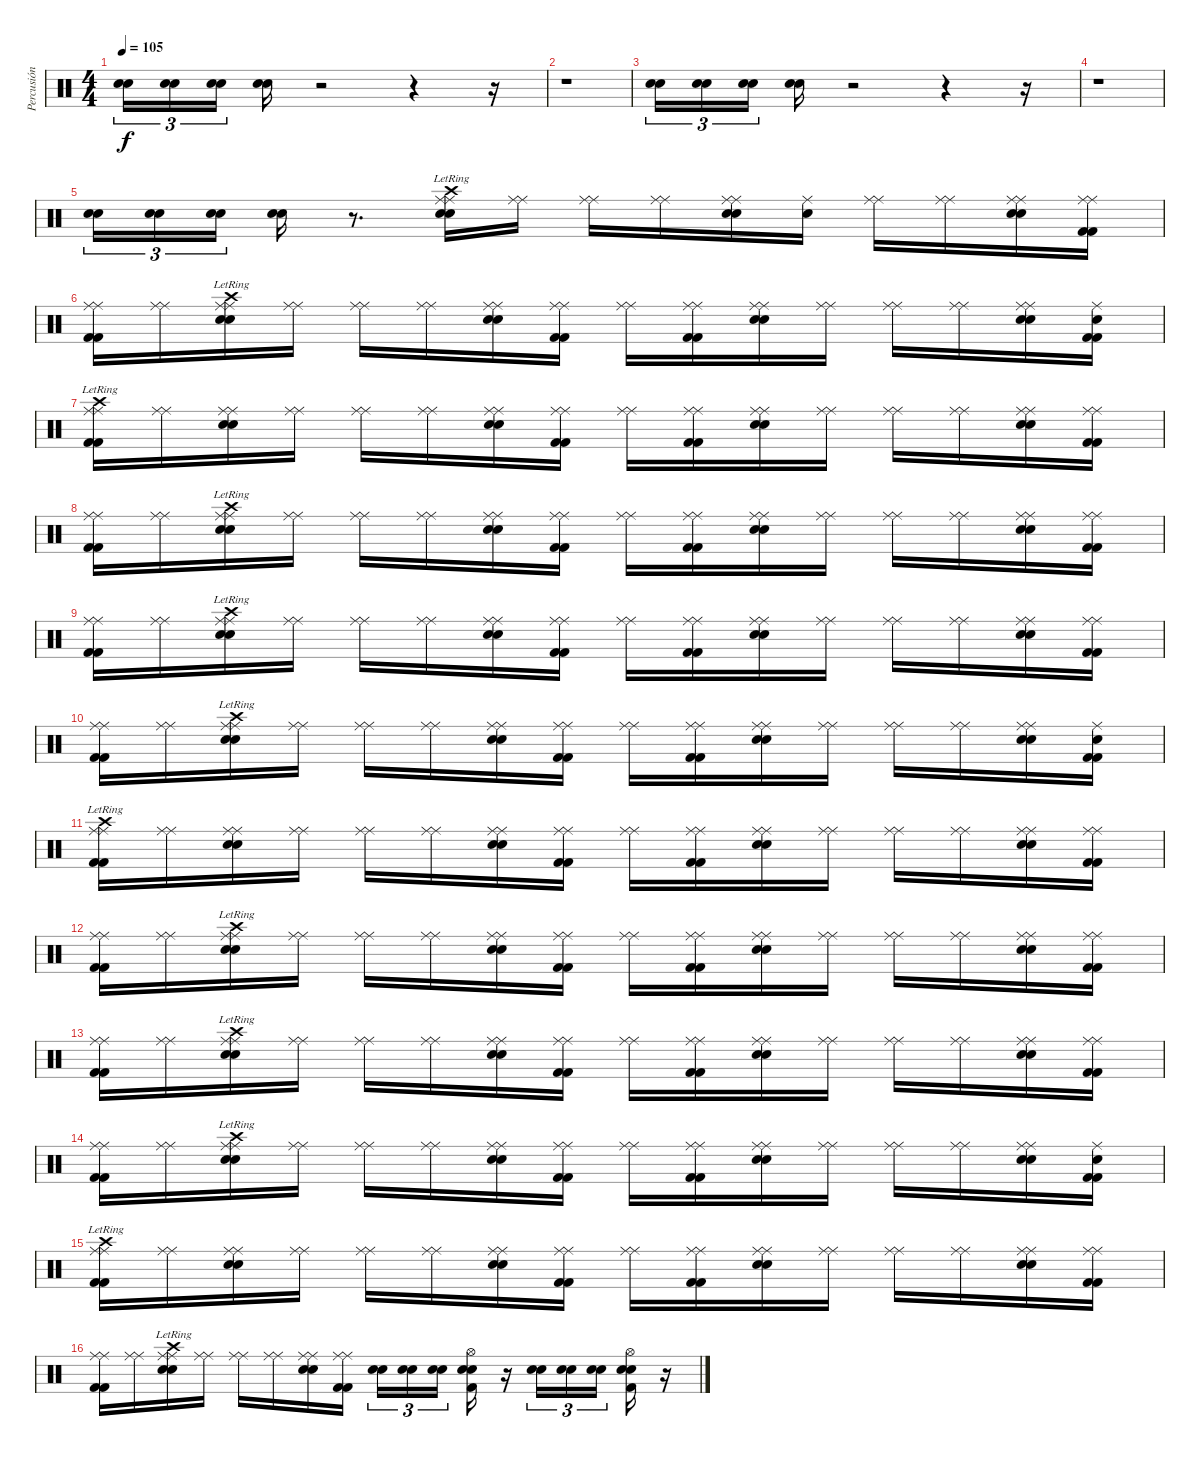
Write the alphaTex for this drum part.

\track ("Percusión" "Percusión") {instrument percussion}
\staff {score}
\articulation defaults
\ts (4 4)
\tempo 105
\clef neutral
\ks c
("Snare (hit) 2" "Snare (hit) 2").16{tu (3 2) dy f} ("Snare (hit) 2" "Snare (hit) 2").16{tu (3 2)} ("Snare (hit) 2" "Snare (hit) 2").16{tu (3 2)} ("Snare (hit) 2" "Snare (hit) 2").16 r.2 r.4 r.16 |
r.1 |
("Snare (hit) 2" "Snare (hit) 2").16{tu (3 2)} ("Snare (hit) 2" "Snare (hit) 2").16{tu (3 2)} ("Snare (hit) 2" "Snare (hit) 2").16{tu (3 2)} ("Snare (hit) 2" "Snare (hit) 2").16 r.2 r.4 r.16 |
r.1 |
("Snare (hit) 2" "Snare (hit) 2").16{tu (3 2)} ("Snare (hit) 2" "Snare (hit) 2").16{tu (3 2)} ("Snare (hit) 2" "Snare (hit) 2").16{tu (3 2)} ("Snare (hit) 2" "Snare (hit) 2").16 r.8{d} ("Snare (hit) 2" "Snare (hit) 2" "Ride (middle)" "Ride (middle)" "Crash high (hit)"{lr}).16 ("Ride (middle)" "Ride (middle)").16 ("Ride (middle)" "Ride (middle)").16 ("Ride (middle)" "Ride (middle)").16 ("Snare (hit) 2" "Snare (hit) 2" "Ride (middle)" "Ride (middle)").16 ("Ride (middle)" "Snare (hit)").16 ("Ride (middle)" "Ride (middle)").16 ("Ride (middle)" "Ride (middle)").16 ("Snare (hit) 2" "Snare (hit) 2" "Ride (middle)" "Ride (middle)").16 ("Kick (hit) 2" "Kick (hit) 2" "Ride (middle)" "Ride (middle)").16 |
("Kick (hit) 2" "Kick (hit) 2" "Ride (middle)" "Ride (middle)").16 ("Ride (middle)" "Ride (middle)").16 ("Snare (hit) 2" "Snare (hit) 2" "Ride (middle)" "Ride (middle)" "Crash high (hit)"{lr}).16 ("Ride (middle)" "Ride (middle)").16 ("Ride (middle)" "Ride (middle)").16 ("Ride (middle)" "Ride (middle)").16 ("Snare (hit) 2" "Snare (hit) 2" "Ride (middle)" "Ride (middle)").16 ("Kick (hit) 2" "Kick (hit) 2" "Ride (middle)" "Ride (middle)").16 ("Ride (middle)" "Ride (middle)").16 ("Kick (hit) 2" "Kick (hit) 2" "Ride (middle)" "Ride (middle)").16 ("Snare (hit) 2" "Snare (hit) 2" "Ride (middle)" "Ride (middle)").16 ("Ride (middle)" "Ride (middle)").16 ("Ride (middle)" "Ride (middle)").16 ("Ride (middle)" "Ride (middle)").16 ("Snare (hit) 2" "Snare (hit) 2" "Ride (middle)" "Ride (middle)").16 ("Kick (hit) 2" "Kick (hit) 2" "Ride (middle)" "Snare (hit)").16 |
("Kick (hit) 2" "Kick (hit) 2" "Ride (middle)" "Ride (middle)" "Crash high (hit)"{lr}).16 ("Ride (middle)" "Ride (middle)").16 ("Snare (hit) 2" "Snare (hit) 2" "Ride (middle)" "Ride (middle)").16 ("Ride (middle)" "Ride (middle)").16 ("Ride (middle)" "Ride (middle)").16 ("Ride (middle)" "Ride (middle)").16 ("Snare (hit) 2" "Snare (hit) 2" "Ride (middle)" "Ride (middle)").16 ("Kick (hit) 2" "Kick (hit) 2" "Ride (middle)" "Ride (middle)").16 ("Ride (middle)" "Ride (middle)").16 ("Kick (hit) 2" "Kick (hit) 2" "Ride (middle)" "Ride (middle)").16 ("Snare (hit) 2" "Snare (hit) 2" "Ride (middle)" "Ride (middle)").16 ("Ride (middle)" "Ride (middle)").16 ("Ride (middle)" "Ride (middle)").16 ("Ride (middle)" "Ride (middle)").16 ("Snare (hit) 2" "Snare (hit) 2" "Ride (middle)" "Ride (middle)").16 ("Kick (hit) 2" "Kick (hit) 2" "Ride (middle)" "Ride (middle)").16 |
("Kick (hit) 2" "Kick (hit) 2" "Ride (middle)" "Ride (middle)").16 ("Ride (middle)" "Ride (middle)").16 ("Snare (hit) 2" "Snare (hit) 2" "Ride (middle)" "Ride (middle)" "Crash high (hit)"{lr}).16 ("Ride (middle)" "Ride (middle)").16 ("Ride (middle)" "Ride (middle)").16 ("Ride (middle)" "Ride (middle)").16 ("Snare (hit) 2" "Snare (hit) 2" "Ride (middle)" "Ride (middle)").16 ("Kick (hit) 2" "Kick (hit) 2" "Ride (middle)" "Ride (middle)").16 ("Ride (middle)" "Ride (middle)").16 ("Kick (hit) 2" "Kick (hit) 2" "Ride (middle)" "Ride (middle)").16 ("Snare (hit) 2" "Snare (hit) 2" "Ride (middle)" "Ride (middle)").16 ("Ride (middle)" "Ride (middle)").16 ("Ride (middle)" "Ride (middle)").16 ("Ride (middle)" "Ride (middle)").16 ("Snare (hit) 2" "Snare (hit) 2" "Ride (middle)" "Ride (middle)").16 ("Kick (hit) 2" "Kick (hit) 2" "Ride (middle)" "Ride (middle)").16 |
("Kick (hit) 2" "Kick (hit) 2" "Ride (middle)" "Ride (middle)").16 ("Ride (middle)" "Ride (middle)").16 ("Snare (hit) 2" "Snare (hit) 2" "Ride (middle)" "Ride (middle)" "Crash high (hit)"{lr}).16 ("Ride (middle)" "Ride (middle)").16 ("Ride (middle)" "Ride (middle)").16 ("Ride (middle)" "Ride (middle)").16 ("Snare (hit) 2" "Snare (hit) 2" "Ride (middle)" "Ride (middle)").16 ("Kick (hit) 2" "Kick (hit) 2" "Ride (middle)" "Ride (middle)").16 ("Ride (middle)" "Ride (middle)").16 ("Kick (hit) 2" "Kick (hit) 2" "Ride (middle)" "Ride (middle)").16 ("Snare (hit) 2" "Snare (hit) 2" "Ride (middle)" "Ride (middle)").16 ("Ride (middle)" "Ride (middle)").16 ("Ride (middle)" "Ride (middle)").16 ("Ride (middle)" "Ride (middle)").16 ("Snare (hit) 2" "Snare (hit) 2" "Ride (middle)" "Ride (middle)").16 ("Kick (hit) 2" "Kick (hit) 2" "Ride (middle)" "Ride (middle)").16 |
("Kick (hit) 2" "Kick (hit) 2" "Ride (middle)" "Ride (middle)").16 ("Ride (middle)" "Ride (middle)").16 ("Snare (hit) 2" "Snare (hit) 2" "Ride (middle)" "Ride (middle)" "Crash high (hit)"{lr}).16 ("Ride (middle)" "Ride (middle)").16 ("Ride (middle)" "Ride (middle)").16 ("Ride (middle)" "Ride (middle)").16 ("Snare (hit) 2" "Snare (hit) 2" "Ride (middle)" "Ride (middle)").16 ("Kick (hit) 2" "Kick (hit) 2" "Ride (middle)" "Ride (middle)").16 ("Ride (middle)" "Ride (middle)").16 ("Kick (hit) 2" "Kick (hit) 2" "Ride (middle)" "Ride (middle)").16 ("Snare (hit) 2" "Snare (hit) 2" "Ride (middle)" "Ride (middle)").16 ("Ride (middle)" "Ride (middle)").16 ("Ride (middle)" "Ride (middle)").16 ("Ride (middle)" "Ride (middle)").16 ("Snare (hit) 2" "Snare (hit) 2" "Ride (middle)" "Ride (middle)").16 ("Kick (hit) 2" "Kick (hit) 2" "Ride (middle)" "Snare (hit)").16 |
("Kick (hit) 2" "Kick (hit) 2" "Ride (middle)" "Ride (middle)" "Crash high (hit)"{lr}).16 ("Ride (middle)" "Ride (middle)").16 ("Snare (hit) 2" "Snare (hit) 2" "Ride (middle)" "Ride (middle)").16 ("Ride (middle)" "Ride (middle)").16 ("Ride (middle)" "Ride (middle)").16 ("Ride (middle)" "Ride (middle)").16 ("Snare (hit) 2" "Snare (hit) 2" "Ride (middle)" "Ride (middle)").16 ("Kick (hit) 2" "Kick (hit) 2" "Ride (middle)" "Ride (middle)").16 ("Ride (middle)" "Ride (middle)").16 ("Kick (hit) 2" "Kick (hit) 2" "Ride (middle)" "Ride (middle)").16 ("Snare (hit) 2" "Snare (hit) 2" "Ride (middle)" "Ride (middle)").16 ("Ride (middle)" "Ride (middle)").16 ("Ride (middle)" "Ride (middle)").16 ("Ride (middle)" "Ride (middle)").16 ("Snare (hit) 2" "Snare (hit) 2" "Ride (middle)" "Ride (middle)").16 ("Kick (hit) 2" "Kick (hit) 2" "Ride (middle)" "Ride (middle)").16 |
("Kick (hit) 2" "Kick (hit) 2" "Ride (middle)" "Ride (middle)").16 ("Ride (middle)" "Ride (middle)").16 ("Snare (hit) 2" "Snare (hit) 2" "Ride (middle)" "Ride (middle)" "Crash high (hit)"{lr}).16 ("Ride (middle)" "Ride (middle)").16 ("Ride (middle)" "Ride (middle)").16 ("Ride (middle)" "Ride (middle)").16 ("Snare (hit) 2" "Snare (hit) 2" "Ride (middle)" "Ride (middle)").16 ("Kick (hit) 2" "Kick (hit) 2" "Ride (middle)" "Ride (middle)").16 ("Ride (middle)" "Ride (middle)").16 ("Kick (hit) 2" "Kick (hit) 2" "Ride (middle)" "Ride (middle)").16 ("Snare (hit) 2" "Snare (hit) 2" "Ride (middle)" "Ride (middle)").16 ("Ride (middle)" "Ride (middle)").16 ("Ride (middle)" "Ride (middle)").16 ("Ride (middle)" "Ride (middle)").16 ("Snare (hit) 2" "Snare (hit) 2" "Ride (middle)" "Ride (middle)").16 ("Kick (hit) 2" "Kick (hit) 2" "Ride (middle)" "Ride (middle)").16 |
("Kick (hit) 2" "Kick (hit) 2" "Ride (middle)" "Ride (middle)").16 ("Ride (middle)" "Ride (middle)").16 ("Snare (hit) 2" "Snare (hit) 2" "Ride (middle)" "Ride (middle)" "Crash high (hit)"{lr}).16 ("Ride (middle)" "Ride (middle)").16 ("Ride (middle)" "Ride (middle)").16 ("Ride (middle)" "Ride (middle)").16 ("Snare (hit) 2" "Snare (hit) 2" "Ride (middle)" "Ride (middle)").16 ("Kick (hit) 2" "Kick (hit) 2" "Ride (middle)" "Ride (middle)").16 ("Ride (middle)" "Ride (middle)").16 ("Kick (hit) 2" "Kick (hit) 2" "Ride (middle)" "Ride (middle)").16 ("Snare (hit) 2" "Snare (hit) 2" "Ride (middle)" "Ride (middle)").16 ("Ride (middle)" "Ride (middle)").16 ("Ride (middle)" "Ride (middle)").16 ("Ride (middle)" "Ride (middle)").16 ("Snare (hit) 2" "Snare (hit) 2" "Ride (middle)" "Ride (middle)").16 ("Kick (hit) 2" "Kick (hit) 2" "Ride (middle)" "Ride (middle)").16 |
("Kick (hit) 2" "Kick (hit) 2" "Ride (middle)" "Ride (middle)").16 ("Ride (middle)" "Ride (middle)").16 ("Snare (hit) 2" "Snare (hit) 2" "Ride (middle)" "Ride (middle)" "Crash high (hit)"{lr}).16 ("Ride (middle)" "Ride (middle)").16 ("Ride (middle)" "Ride (middle)").16 ("Ride (middle)" "Ride (middle)").16 ("Snare (hit) 2" "Snare (hit) 2" "Ride (middle)" "Ride (middle)").16 ("Kick (hit) 2" "Kick (hit) 2" "Ride (middle)" "Ride (middle)").16 ("Ride (middle)" "Ride (middle)").16 ("Kick (hit) 2" "Kick (hit) 2" "Ride (middle)" "Ride (middle)").16 ("Snare (hit) 2" "Snare (hit) 2" "Ride (middle)" "Ride (middle)").16 ("Ride (middle)" "Ride (middle)").16 ("Ride (middle)" "Ride (middle)").16 ("Ride (middle)" "Ride (middle)").16 ("Snare (hit) 2" "Snare (hit) 2" "Ride (middle)" "Ride (middle)").16 ("Kick (hit) 2" "Kick (hit) 2" "Ride (middle)" "Snare (hit)").16 |
("Kick (hit) 2" "Kick (hit) 2" "Ride (middle)" "Ride (middle)" "Crash high (hit)"{lr}).16 ("Ride (middle)" "Ride (middle)").16 ("Snare (hit) 2" "Snare (hit) 2" "Ride (middle)" "Ride (middle)").16 ("Ride (middle)" "Ride (middle)").16 ("Ride (middle)" "Ride (middle)").16 ("Ride (middle)" "Ride (middle)").16 ("Snare (hit) 2" "Snare (hit) 2" "Ride (middle)" "Ride (middle)").16 ("Kick (hit) 2" "Kick (hit) 2" "Ride (middle)" "Ride (middle)").16 ("Ride (middle)" "Ride (middle)").16 ("Kick (hit) 2" "Kick (hit) 2" "Ride (middle)" "Ride (middle)").16 ("Snare (hit) 2" "Snare (hit) 2" "Ride (middle)" "Ride (middle)").16 ("Ride (middle)" "Ride (middle)").16 ("Ride (middle)" "Ride (middle)").16 ("Ride (middle)" "Ride (middle)").16 ("Snare (hit) 2" "Snare (hit) 2" "Ride (middle)" "Ride (middle)").16 ("Kick (hit) 2" "Kick (hit) 2" "Ride (middle)" "Ride (middle)").16 |
("Kick (hit) 2" "Kick (hit) 2" "Ride (middle)" "Ride (middle)").16 ("Ride (middle)" "Ride (middle)").16 ("Snare (hit) 2" "Snare (hit) 2" "Ride (middle)" "Ride (middle)" "Crash high (hit)"{lr}).16 ("Ride (middle)" "Ride (middle)").16 ("Ride (middle)" "Ride (middle)").16 ("Ride (middle)" "Ride (middle)").16 ("Snare (hit) 2" "Snare (hit) 2" "Ride (middle)" "Ride (middle)").16 ("Kick (hit) 2" "Kick (hit) 2" "Ride (middle)" "Ride (middle)").16 ("Snare (hit) 2" "Snare (hit) 2").16{tu (3 2)} ("Snare (hit) 2" "Snare (hit) 2").16{tu (3 2)} ("Snare (hit) 2" "Snare (hit) 2").16{tu (3 2)} ("Snare (hit) 2" "Snare (hit) 2" "Kick (hit) 2" "Hi-Hat (open)").16 r.16 ("Snare (hit) 2" "Snare (hit) 2").16{tu (3 2)} ("Snare (hit) 2" "Snare (hit) 2").16{tu (3 2)} ("Snare (hit) 2" "Snare (hit) 2").16{tu (3 2)} ("Snare (hit) 2" "Snare (hit) 2" "Kick (hit) 2" "Hi-Hat (open)").16 r.16
